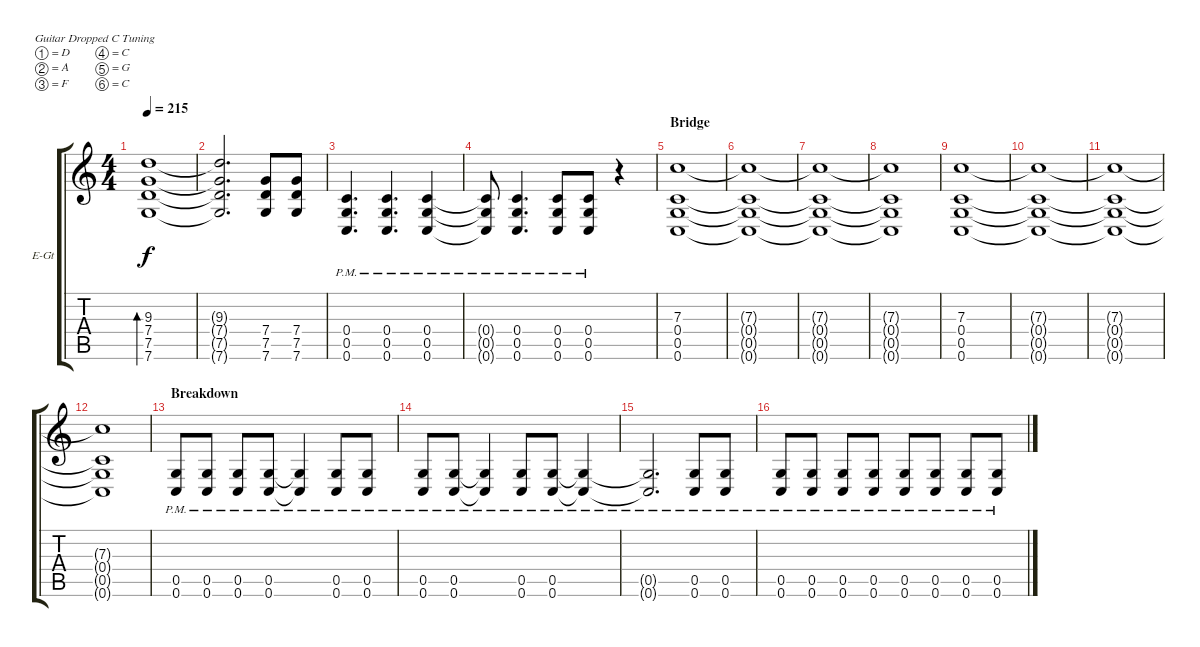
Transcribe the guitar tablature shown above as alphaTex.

\defaultSystemsLayout 4
\bracketExtendMode groupsimilarinstruments
\firstSystemTrackNameOrientation horizontal
\otherSystemsTrackNameOrientation horizontal
\track ("Guitar 1" "E-Gt") {instrument distortionguitar}
\staff {score tabs}
\tuning (D4 A3 F3 C3 G2 C2)
\ts (4 4)
\tempo 215
\clef g2
\ks c
(7.6 7.5 7.4 9.3).1{bd 231 dy f} |
(7.6{t} 7.5{t} 7.4{t} 9.3{t}).2{d} (7.6 7.5 7.4).8 (7.4 7.5 7.6).8 |
(0.6{pm} 0.5{pm} 0.4{pm}).4{d} (0.6{pm} 0.5{pm} 0.4{pm}).4{d} (0.6{pm} 0.5{pm} 0.4{pm}).4 |
(0.6{pm t} 0.5{pm t} 0.4{pm t}).8 (0.6{pm} 0.5{pm} 0.4{pm}).4{d} (0.6{pm} 0.5{pm} 0.4{pm}).8 (0.6{pm} 0.5{pm} 0.4{pm}).8 r.4 |
\section ("" "Bridge")
(0.6 0.5 0.4 7.3).1 |
(0.6{t} 0.5{t} 0.4{t} 7.3{t}).1 |
(0.6{t} 0.5{t} 0.4{t} 7.3{t}).1 |
(0.6{t} 0.5{t} 0.4{t} 7.3{t}).1 |
(0.6 0.5 0.4 7.3).1 |
(0.6{t} 0.5{t} 0.4{t} 7.3{t}).1 |
(0.6{t} 0.5{t} 0.4{t} 7.3{t}).1 |
(0.6{t} 0.5{t} 0.4{t} 7.3{t}).1 |
\section ("" "Breakdown")
(0.6{pm} 0.5{pm}).8 (0.6{pm} 0.5{pm}).8 (0.6{pm} 0.5{pm}).8 (0.6{pm} 0.5{pm}).8 (0.5{pm t} 0.6{pm t}).4 (0.5{pm} 0.6{pm}).8 (0.6{pm} 0.5{pm}).8 |
(0.6{pm} 0.5{pm}).8 (0.6{pm} 0.5{pm}).8 (0.5{pm t} 0.6{pm t}).4 (0.5{pm} 0.6{pm}).8 (0.6{pm} 0.5{pm}).8 (0.5{pm t} 0.6{pm t}).4 |
(0.5{pm t} 0.6{pm t}).2{d} (0.5{pm} 0.6{pm}).8 (0.5{pm} 0.6{pm}).8 |
(0.6{pm} 0.5{pm}).8 (0.6{pm} 0.5{pm}).8 (0.6{pm} 0.5{pm}).8 (0.6{pm} 0.5{pm}).8 (0.6{pm} 0.5{pm}).8 (0.6{pm} 0.5{pm}).8 (0.6{pm} 0.5{pm}).8 (0.6{pm} 0.5{pm}).8
